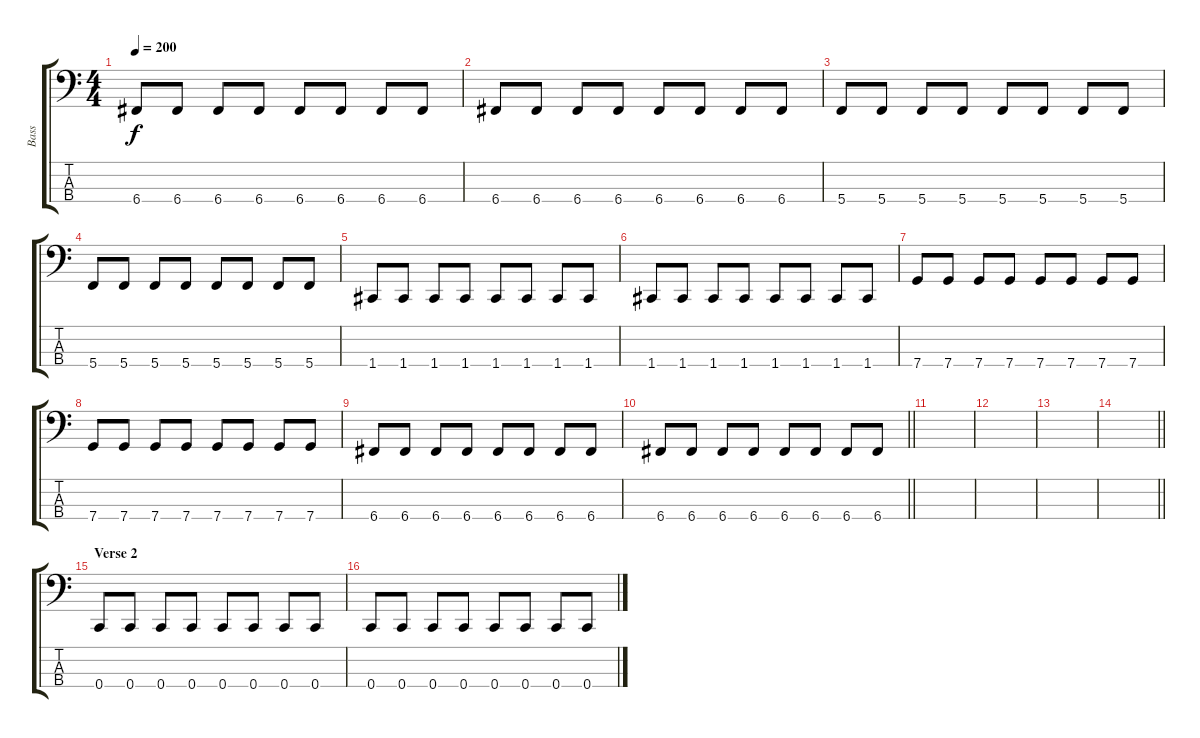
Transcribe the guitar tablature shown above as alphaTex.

\track ("Bass" "Bass") {instrument electricbasspick}
\staff {score tabs}
\tuning (F2 C2 G1 C1) {hide}
\ts (4 4)
\tempo 200
\clef f4
\ks c
6.4.8{dy f} 6.4.8 6.4.8 6.4.8 6.4.8 6.4.8 6.4.8 6.4.8 |
6.4.8 6.4.8 6.4.8 6.4.8 6.4.8 6.4.8 6.4.8 6.4.8 |
5.4.8 5.4.8 5.4.8 5.4.8 5.4.8 5.4.8 5.4.8 5.4.8 |
5.4.8 5.4.8 5.4.8 5.4.8 5.4.8 5.4.8 5.4.8 5.4.8 |
1.4.8 1.4.8 1.4.8 1.4.8 1.4.8 1.4.8 1.4.8 1.4.8 |
1.4.8 1.4.8 1.4.8 1.4.8 1.4.8 1.4.8 1.4.8 1.4.8 |
7.4.8 7.4.8 7.4.8 7.4.8 7.4.8 7.4.8 7.4.8 7.4.8 |
7.4.8 7.4.8 7.4.8 7.4.8 7.4.8 7.4.8 7.4.8 7.4.8 |
6.4.8 6.4.8 6.4.8 6.4.8 6.4.8 6.4.8 6.4.8 6.4.8 |
\barLineRight lightlight
6.4.8 6.4.8 6.4.8 6.4.8 6.4.8 6.4.8 6.4.8 6.4.8 |
\section ("" "")
|
|
|
\barLineRight lightlight
|
\section ("" "Verse 2")
0.4.8 0.4.8 0.4.8 0.4.8 0.4.8 0.4.8 0.4.8 0.4.8 |
0.4.8 0.4.8 0.4.8 0.4.8 0.4.8 0.4.8 0.4.8 0.4.8
